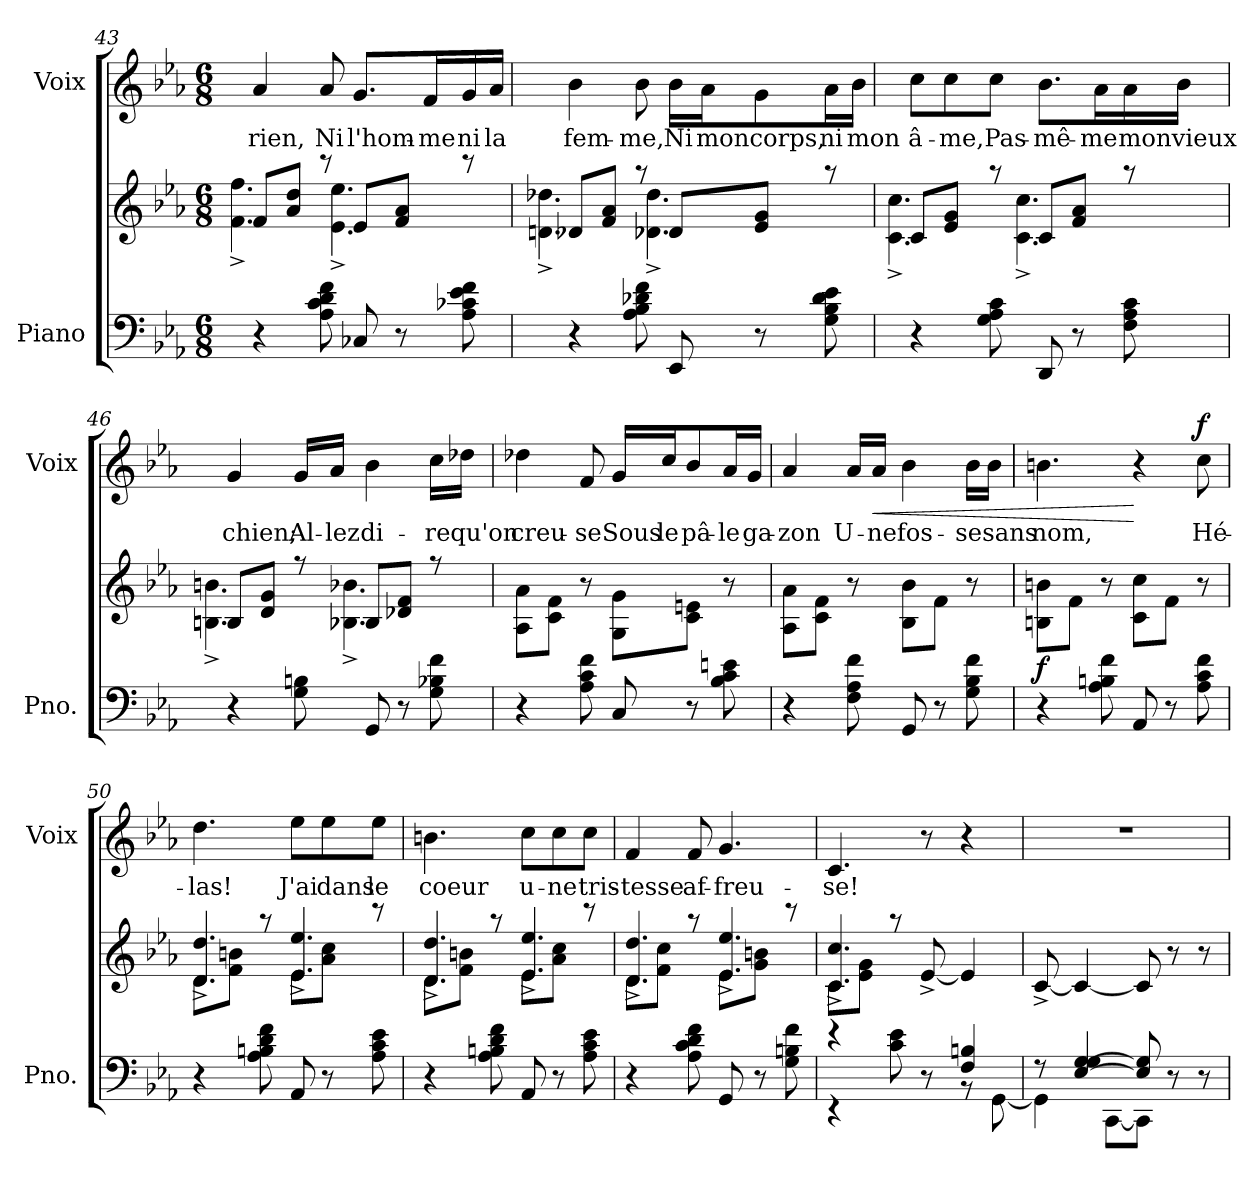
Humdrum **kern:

**kern	**kern	**dynam	**kern	**text	**dynam
*part2	*part2	*part2	*part1	*part1	*part1
*staff3	*staff2	*staff2/3	*staff1	*staff1	*staff1
*I"Piano	*	*	*I"Voix	*	*
*I'Pno.	*	*	*I'Voix	*	*
*clefF4	*clefG2	*	*clefG2	*	*
*k[b-e-a-]	*k[b-e-a-]	*	*k[b-e-a-]	*	*
*M6/8	*M6/8	*	*M6/8	*	*
=43	=43	=43	=43	=43	=43
*	*^	*	*	*	*
4r	8f/L	4.f\^ 4.ff\^	.	4a-/	rien,	.
.	8a-/ 8dd/J	.	.	.	.	.
8A-\ 8c\ 8d\ 8f\	8r	.	.	8a-/	Ni	.
8C-X/	8e-/L	4.e-\^ 4.ee-\^	.	8.g/L	l'hom-	.
8r	8f/ 8a-/J	.	.	.	.	.
.	.	.	.	16f/L	-me	.
8A-\ 8c-X\ 8e-\ 8f\	8r	.	.	16g/	ni	.
.	.	.	.	16a-/JJ	la	.
!!LO:LB:g=z
=44	=44	=44	=44	=44	=44	=44
4r	8d-X/L	4.dn\^ 4.dd-X\^	.	4b-\	fem-	.
.	8f/ 8a-/J	.	.	.	.	.
8A-\ 8B-\ 8d-X\ 8f\	8r	.	.	8b-\	-me,	.
8EE-/	8d-X/L	4.d-X\^ 4.dd-\^	.	16b-\LL	Ni	.
.	.	.	.	16a-\J	mon	.
8r	8e-/ 8g/J	.	.	8g\	corps,	.
8G\ 8B-\ 8d-\ 8e-\	8r	.	.	16a-\L	ni	.
.	.	.	.	16b-\JJ	mon	.
=45	=45	=45	=45	=45	=45	=45
4r	8c/L	4.c\^ 4.cc\^	.	8cc\L	â-	.
.	8e-/ 8g/J	.	.	8cc\	-me,	.
8G\ 8A-\ 8c\	8r	.	.	8cc\J	Pas-	.
8DD/	8c/L	4.c\^ 4.cc\^	.	8.b-\L	-mê-	.
8r	8f/ 8a-/J	.	.	.	.	.
.	.	.	.	16a-\L	-me	.
8F\ 8A-\ 8c\	8r	.	.	16a-\	mon	.
.	.	.	.	16b-\JJ	vieux	.
!!LO:PB:g=z
=46	=46	=46	=46	=46	=46	=46
4r	8Bn/L	4.Bn\^ 4.bn\^	.	4g/	chien;	.
.	8d/ 8g/J	.	.	.	.	.
8G\ 8Bn\	8r	.	.	16g/LL	Al-	.
.	.	.	.	16a-/JJ	-lez	.
8GG/	8B-X/L	4.B-X\^ 4.b-X\^	.	4b-\	di-	.
8r	8d-X/ 8f/J	.	.	.	.	.
8G\ 8B-X\ 8f\	8r	.	.	16cc\LL	-re	.
.	.	.	.	16dd-X\JJ	qu'on	.
*	*v	*v	*	*	*	*
=47	=47	=47	=47	=47	=47
4r	8A-\ 8a-\L	.	4dd-X\	creu-	.
.	8c\ 8f\J	.	.	.	.
8A-\ 8c\ 8f\	8r	.	8f/	-se	.
8C/	8G\ 8g\L	.	16g/LL	Sous	.
.	.	.	16cc/J	le	.
8r	8c\ 8en\J	.	8b-/	pâ-	.
8B-\ 8c\ 8en\	8r	.	16a-/L	-le	.
.	.	.	16g/JJ	ga-	.
!!LO:LB:g=z
=48	=48	=48	=48	=48	=48
4r	8A-\ 8a-\L	.	4a-/	-zon	.
.	8c\ 8f\J	.	.	.	.
8F\ 8A-\ 8f\	8r	.	16a-/LL	U-	.
!	!	!	!	!	!LO:HP:b
!	!	!	!	!	!LO:DY:n=1:a
.	.	.	16a-/JJ	-ne	< other-dynamics
!	!	!LO:DY:a=2	!	!	!
8GG/	8B-\ 8b-\L	other-dynamics	4b-\	fos-	.
8r	8f\J	.	.	.	.
8G\ 8B-\ 8f\	8r	.	16b-\LL	-se	.
.	.	.	16b-\JJ	sans	.
=49	=49	=49	=49	=49	=49
!	!	!LO:DY:a=2	!	!	!
4r	8Bn\ 8bn\L	f	4.bn\	nom,	.
.	8f\J	.	.	.	.
8A-\ 8Bn\ 8f\	8r	.	.	.	.
8AA-/	8c\ 8cc\L	.	4r	.	[
8r	8f\J	.	.	.	.
!	!	!	!	!	!LO:DY:a
8A-\ 8c\ 8f\	8r	.	8cc\	Hé-	f
=50	=50	=50	=50	=50	=50
*	*^	*	*	*	*
4r	8d\L	4.d/^ 4.dd/^	.	4.dd\	-las!	.
.	8f\ 8bn\J	.	.	.	.	.
8A-\ 8Bn\ 8d\ 8f\	8r	.	.	.	.	.
8AA-/	8e-\L	4.e-/^ 4.ee-/^	.	8ee-\L	J'ai	.
8r	8a-\ 8cc\J	.	.	8ee-\	dans	.
8A-\ 8c\ 8e-\	8r	.	.	8ee-\J	le	.
!!LO:LB:g=z
=51	=51	=51	=51	=51	=51	=51
4r	8d\L	4.d/^ 4.dd/^	.	4.bn\	coeur	.
.	8f\ 8bn\J	.	.	.	.	.
8A-\ 8Bn\ 8d\ 8f\	8r	.	.	.	.	.
8AA-/	8e-\L	4.e-/^ 4.ee-/^	.	8cc\L	u-	.
8r	8a-\ 8cc\J	.	.	8cc\	-ne	.
8A-\ 8c\ 8e-\	8r	.	.	8cc\J	tris-	.
=52	=52	=52	=52	=52	=52	=52
!	!	!	!LO:DY:a=2	!	!	!LO:DY:a
4r	8d\L	4.d/^ 4.dd/^	other-dynamics	4f/	-tesse	other-dynamics
.	8f\ 8cc\J	.	.	.	.	.
8A-\ 8c\ 8d\ 8f\	8r	.	.	8f/	af-	.
8GG/	8e-\L	4.e-/^ 4.ee-/^	.	4.g/	-freu-	.
8r	8g\ 8bn\J	.	.	.	.	.
8G\ 8Bn\ 8f\	8r	.	.	.	.	.
=53	=53	=53	=53	=53	=53	=53
*^	*	*	*	*	*	*
4r	4r	8c\L	4.c/^ 4.cc/^	.	4.c/	-se!	.
.	.	8e-\ 8g\J	.	.	.	.	.
8c\ 8e-\	4ryy	8r	.	.	.	.	.
8r	.	[8e-^/	4.ryy	.	8r	.	.
4F/ 4Bn/	8rBB	4e-/]	.	.	4r	.	.
.	[8GG\	.	.	.	.	.	.
*	*	*v	*v	*	*	*	*
!!LO:PB:g=z
=54	=54	=54	=54	=54	=54	=54
8r	4GG\]	[8c^/	.	2.r	.	.
[4E-/ [4G/ 4G/	.	4c/_	.	.	.	.
.	[8CC\L	.	.	.	.	.
8E-/] 8G/]	8CC\J]	8c/]	.	.	.	.
8r	4ryy	8r	.	.	.	.
8r	.	8r	.	.	.	.
*v	*v	*	*	*	*	*
=	=	=	=	=	=
*-	*-	*-	*-	*-	*-
